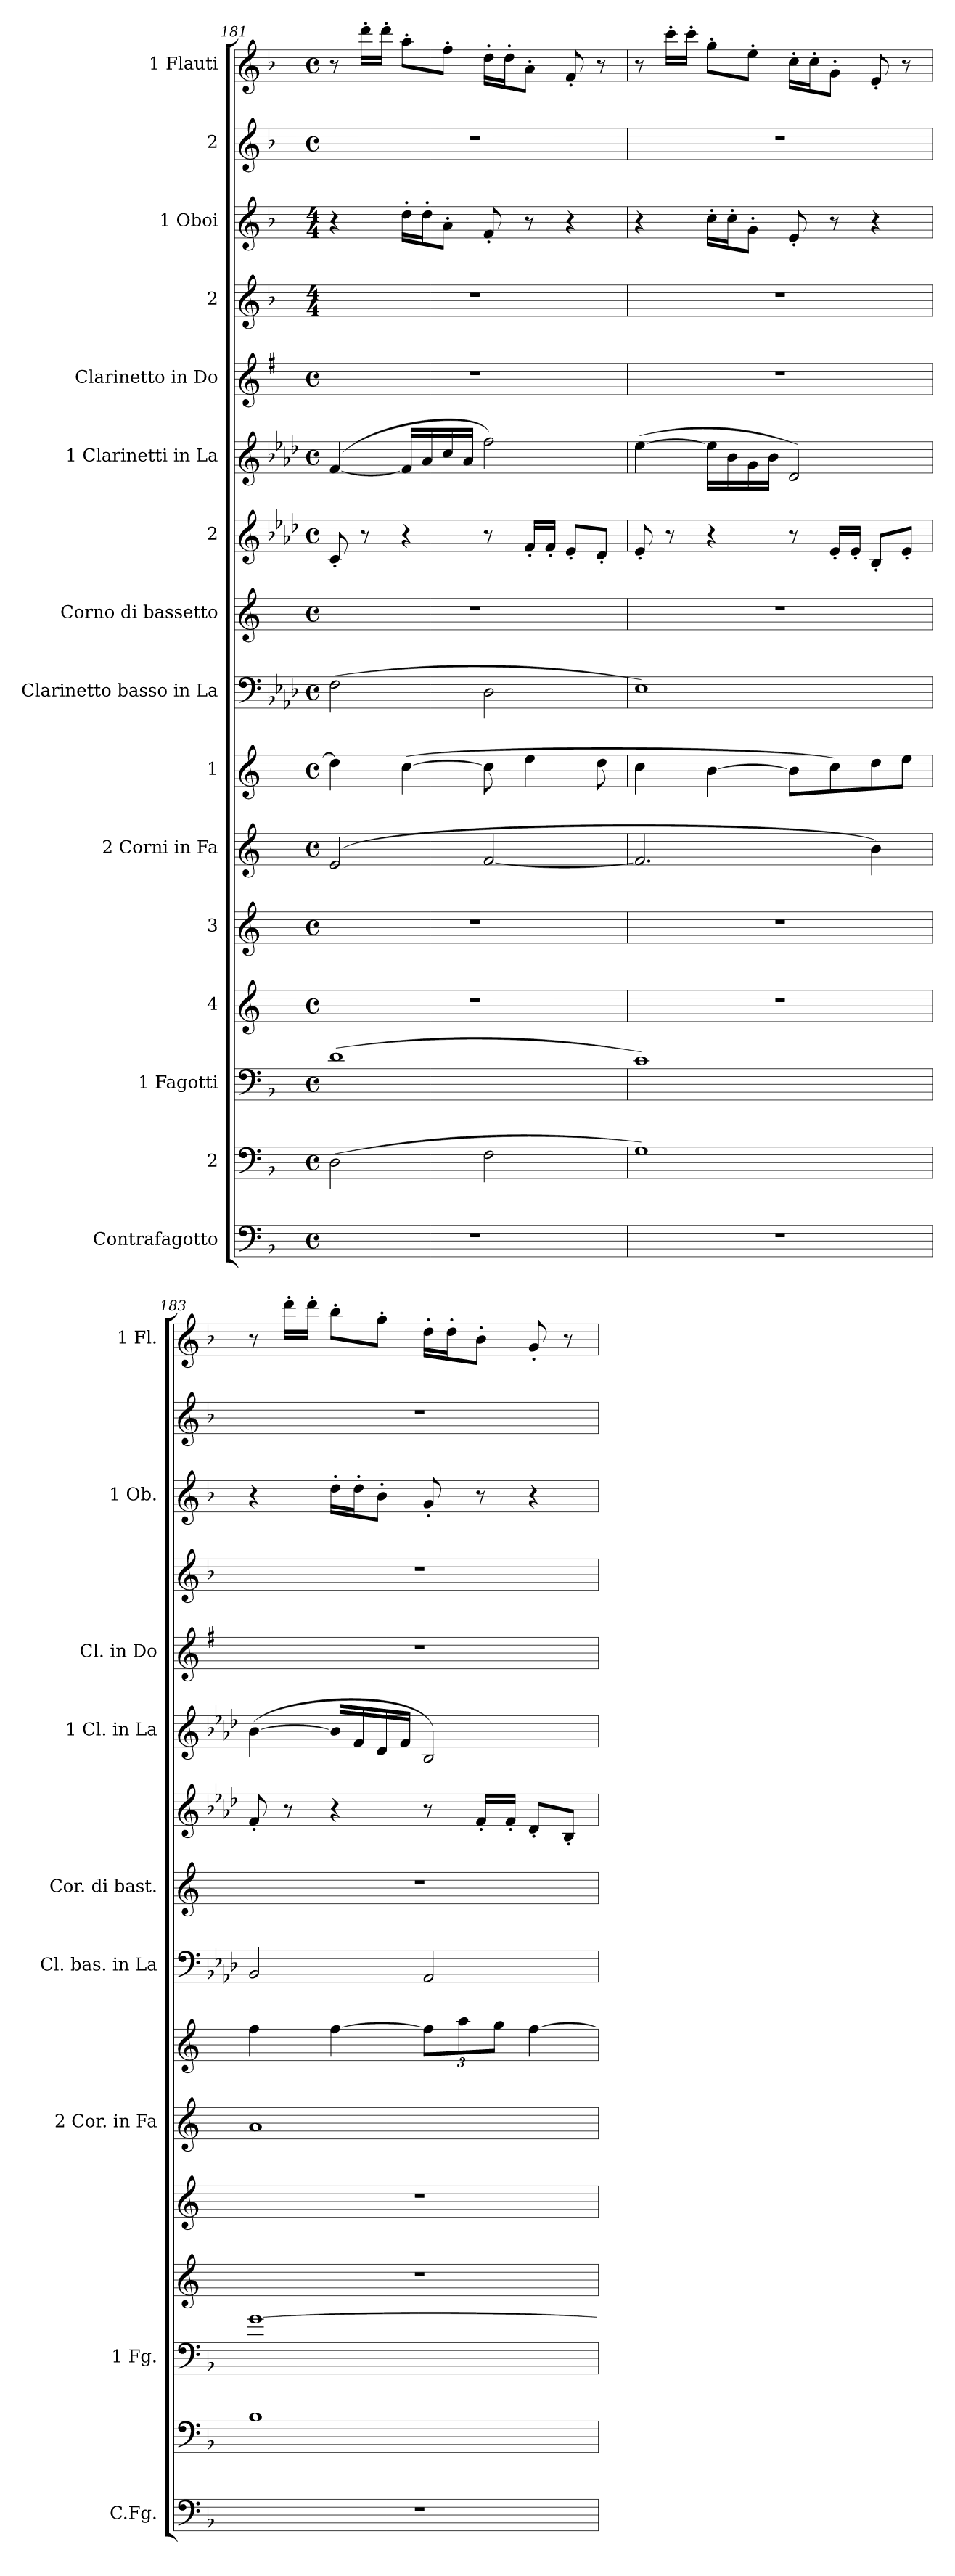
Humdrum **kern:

**kern	**kern	**kern	**kern	**kern	**kern	**kern	**kern	**kern	**kern	**kern	**kern	**kern	**kern	**kern	**kern
*part16	*part15	*part14	*part13	*part12	*part11	*part10	*part9	*part8	*part7	*part6	*part5	*part4	*part3	*part2	*part1
*staff16	*staff15	*staff14	*staff13	*staff12	*staff11	*staff10	*staff9	*staff8	*staff7	*staff6	*staff5	*staff4	*staff3	*staff2	*staff1
*I"Contrafagotto	*I"2	*I"1  Fagotti	*I"4	*I"3	*I"2  Corni in Fa	*I"1	*I"Clarinetto basso in La	*I"Corno di bassetto	*I"2	*I"1  Clarinetti in La	*I"Clarinetto in Do	*I"2	*I"1  Oboi	*I"2	*I"1  Flauti
*I'C.Fg.	*	*I'1  Fg.	*	*	*I'2  Cor. in Fa	*	*I'Cl. bas. in La	*I'Cor. di bast.	*	*I'1  Cl. in La	*I'Cl. in Do	*	*I'1  Ob.	*	*I'1  Fl.
!!LO:PB:g=z
*clefF4	*clefF4	*clefF4	*clefG2	*clefG2	*clefG2	*clefG2	*clefF4	*clefG2	*clefG2	*clefG2	*clefG2	*clefG2	*clefG2	*clefG2	*clefG2
*ITrd7c12	*	*	*ITrd4c7	*ITrd4c7	*ITrd4c7	*ITrd4c7	*ITrd2c3	*ITrd4c7	*ITrd2c3	*ITrd2c3	*ITrd1c2	*	*	*	*
*k[b-]	*k[b-]	*k[b-]	*k[b-]	*k[b-]	*k[b-]	*k[b-]	*k[b-]	*k[b-]	*k[b-]	*k[b-]	*k[b-]	*k[b-]	*k[b-]	*k[b-]	*k[b-]
*M4/4	*M4/4	*M4/4	*M4/4	*M4/4	*M4/4	*M4/4	*M4/4	*M4/4	*M4/4	*M4/4	*M4/4	*M4/4	*M4/4	*M4/4	*M4/4
*met(c)	*met(c)	*met(c)	*met(c)	*met(c)	*met(c)	*met(c)	*met(c)	*met(c)	*met(c)	*met(c)	*met(c)	*	*	*met(c)	*met(c)
=181	=181	=181	=181	=181	=181	=181	=181	=181	=181	=181	=181	=181	=181	=181	=181
1r	(2D\	(1d	1r	1r	(2A/	4g\]	(2D\	1r	8A'/	([4d/	1r	1r	4r	1r	8r
.	.	.	.	.	.	.	.	.	8r	.	.	.	.	.	16ddd'\LL
.	.	.	.	.	.	.	.	.	.	.	.	.	.	.	16ddd'\JJ
.	.	.	.	.	.	([4f\	.	.	4r	16d/LL]	.	.	16dd'\LL	.	8aa'\L
.	.	.	.	.	.	.	.	.	.	16f/	.	.	16dd'\J	.	.
.	.	.	.	.	.	.	.	.	.	16a/	.	.	8a'\J	.	8ff'\J
.	.	.	.	.	.	.	.	.	.	16f/JJ	.	.	.	.	.
.	2F\	.	.	.	[2B-/	8f\]	2BB-\	.	8r	2dd\)	.	.	8f'/	.	16dd'\LL
.	.	.	.	.	.	.	.	.	.	.	.	.	.	.	16dd'\J
.	.	.	.	.	.	4a\	.	.	16d'/LL	.	.	.	8r	.	8a'\J
.	.	.	.	.	.	.	.	.	16d'/JJ	.	.	.	.	.	.
.	.	.	.	.	.	.	.	.	8c'/L	.	.	.	4r	.	8f'/
.	.	.	.	.	.	8g\	.	.	8B-'/J	.	.	.	.	.	8r
=182	=182	=182	=182	=182	=182	=182	=182	=182	=182	=182	=182	=182	=182	=182	=182
1r	1G)	1c)	1r	1r	2.B-/]	4f\	1C)	1r	8c'/	([4cc\	1r	1r	4r	1r	8r
.	.	.	.	.	.	.	.	.	8r	.	.	.	.	.	16ccc'\LL
.	.	.	.	.	.	.	.	.	.	.	.	.	.	.	16ccc'\JJ
.	.	.	.	.	.	[4e\	.	.	4r	16cc\LL]	.	.	16cc'\LL	.	8gg'\L
.	.	.	.	.	.	.	.	.	.	16g\	.	.	16cc'\J	.	.
.	.	.	.	.	.	.	.	.	.	16e\	.	.	8g'\J	.	8ee'\J
.	.	.	.	.	.	.	.	.	.	16g\JJ	.	.	.	.	.
.	.	.	.	.	.	8e\L]	.	.	8r	2B-/)	.	.	8e'/	.	16cc'\LL
.	.	.	.	.	.	.	.	.	.	.	.	.	.	.	16cc'\J
.	.	.	.	.	.	8f\)	.	.	16c'/LL	.	.	.	8r	.	8g'\J
.	.	.	.	.	.	.	.	.	16c'/JJ	.	.	.	.	.	.
.	.	.	.	.	4e\)	8g\	.	.	8G'/L	.	.	.	4r	.	8e'/
.	.	.	.	.	.	8a\J	.	.	8c'/J	.	.	.	.	.	8r
=183	=183	=183	=183	=183	=183	=183	=183	=183	=183	=183	=183	=183	=183	=183	=183
1r	1B-	[1g	1r	1r	1d	4b-\	2GG/	1r	8d'/	([4g\	1r	1r	4r	1r	8r
.	.	.	.	.	.	.	.	.	8r	.	.	.	.	.	16ddd'\LL
.	.	.	.	.	.	.	.	.	.	.	.	.	.	.	16ddd'\JJ
.	.	.	.	.	.	[4b-\	.	.	4r	16g/LL]	.	.	16dd'\LL	.	8bb-'\L
.	.	.	.	.	.	.	.	.	.	16d/	.	.	16dd'\J	.	.
.	.	.	.	.	.	.	.	.	.	16B-/	.	.	8b-'\J	.	8gg'\J
.	.	.	.	.	.	.	.	.	.	16d/JJ	.	.	.	.	.
*	*	*	*	*	*	*Xbrackettup	*	*	*	*	*	*	*	*	*
.	.	.	.	.	.	12b-\L]	2FF/	.	8r	2G/)	.	.	8g'/	.	16dd'\LL
.	.	.	.	.	.	.	.	.	.	.	.	.	.	.	16dd'\J
.	.	.	.	.	.	12dd\	.	.	.	.	.	.	.	.	.
.	.	.	.	.	.	.	.	.	16d'/LL	.	.	.	8r	.	8b-'\J
.	.	.	.	.	.	12cc\J	.	.	.	.	.	.	.	.	.
.	.	.	.	.	.	.	.	.	16d'/JJ	.	.	.	.	.	.
.	.	.	.	.	.	[4b-\	.	.	8B-'/L	.	.	.	4r	.	8g'/
.	.	.	.	.	.	.	.	.	8G'/J	.	.	.	.	.	8r
=	=	=	=	=	=	=	=	=	=	=	=	=	=	=	=
*-	*-	*-	*-	*-	*-	*-	*-	*-	*-	*-	*-	*-	*-	*-	*-
